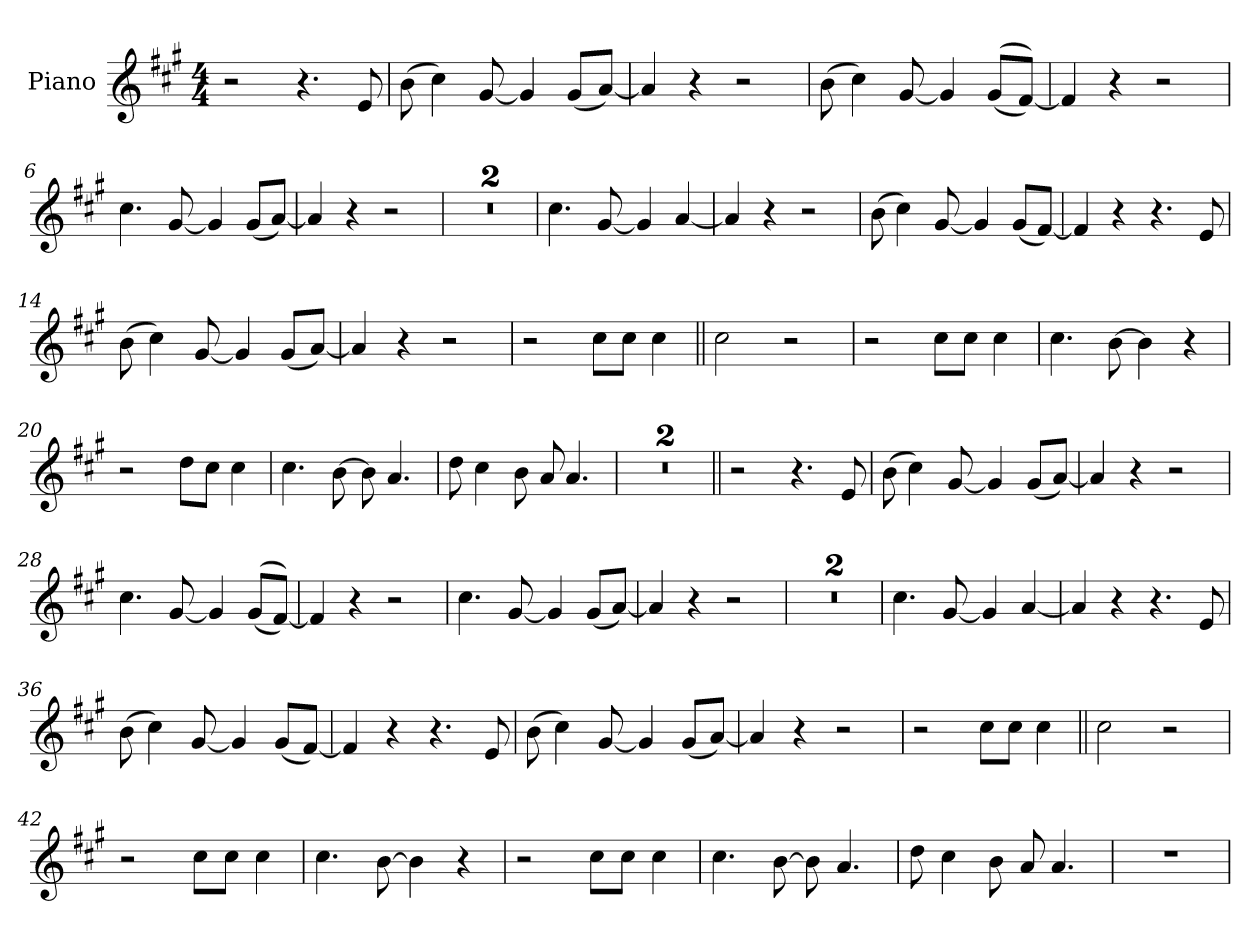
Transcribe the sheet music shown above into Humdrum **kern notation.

**kern
*part1
*staff1
*I"Piano
*I'Pno.
*clefG2
*k[f#c#g#]
*M4/4
=1
2r
4.r
8e
=2
(>8b
4cc#)
[8g#
4g#]
(<8g#L
[8aJ)
=3
4a]
4r
2r
=4
(>8b
4cc#)
[8g#
4g#]
(<(<8g#L
[8f#J))
=5
4f#]
4r
2r
=6
4.cc#
[8g#
4g#]
(<8g#L
[8aJ)
=7
4a]
4r
2r
=8
1r
=9
1r
=10
4.cc#
[8g#
4g#]
[4a
=11
4a]
4r
2r
=12
(>8b
4cc#)
[8g#
4g#]
(<8g#L
[8f#J)
=13
4f#]
4r
4.r
8e
=14
(>8b
4cc#)
[8g#
4g#]
(<8g#L
[8aJ)
=15
4a]
4r
2r
=16
2r
8cc#L
8cc#J
4cc#
=17||
2cc#
2r
=18
2r
8cc#L
8cc#J
4cc#
=19
4.cc#
[8b
4b]
4r
=20
2r
8ddL
8cc#J
4cc#
=21
4.cc#
[8b
8b]
4.a
=22
8dd
4cc#
8b
8a
4.a
=23
1r
=24
1r
=25||
2r
4.r
8e
=26
(>8b
4cc#)
[8g#
4g#]
(<8g#L
[8aJ)
=27
4a]
4r
2r
=28
4.cc#
[8g#
4g#]
(<(<8g#L
[8f#J))
=29
4f#]
4r
2r
=30
4.cc#
[8g#
4g#]
(<8g#L
[8aJ)
=31
4a]
4r
2r
=32
1r
=33
1r
=34
4.cc#
[8g#
4g#]
[4a
=35
4a]
4r
4.r
8e
=36
(>8b
4cc#)
[8g#
4g#]
(<8g#L
[8f#J)
=37
4f#]
4r
4.r
8e
=38
(>8b
4cc#)
[8g#
4g#]
(<8g#L
[8aJ)
=39
4a]
4r
2r
=40
2r
8cc#L
8cc#J
4cc#
=41||
2cc#
2r
=42
2r
8cc#L
8cc#J
4cc#
=43
4.cc#
[8b
4b]
4r
=44
2r
8cc#L
8cc#J
4cc#
=45
4.cc#
[8b
8b]
4.a
=46
8dd
4cc#
8b
8a
4.a
=47
1r
=
*-
